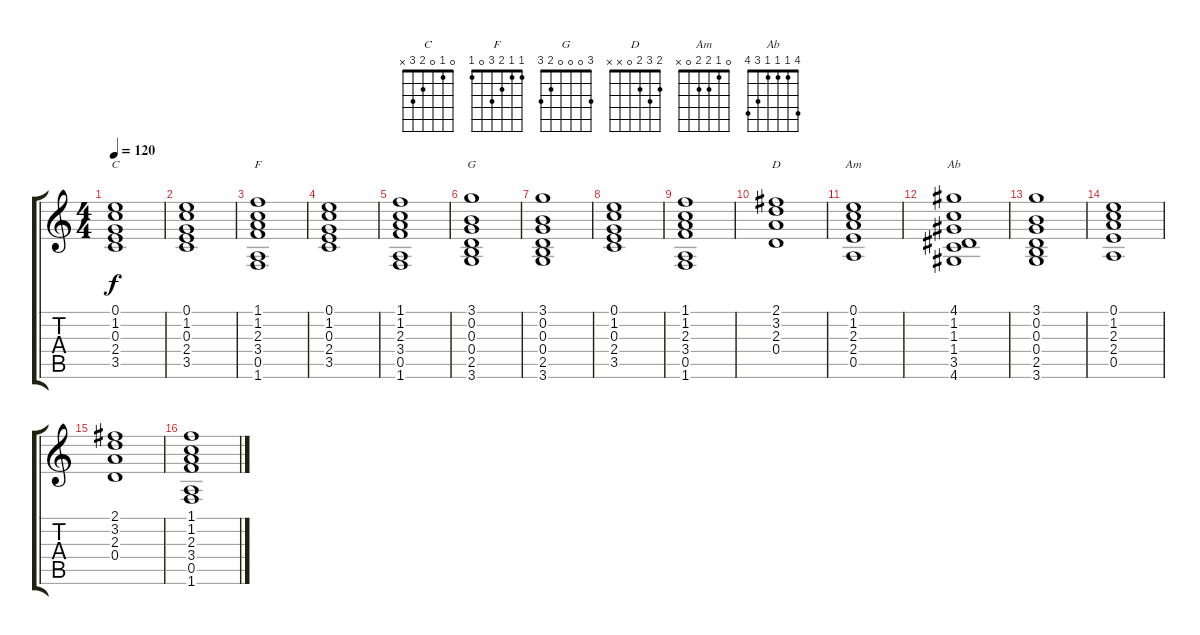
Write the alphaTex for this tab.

\track "" {instrument electricguitarjazz}
\staff {score tabs}
\tuning (E4 B3 G3 D3 A2 E2) {hide}
\chord ("C" 0 1 0 2 3 x)
\chord ("F" 1 1 2 3 0 1)
\chord ("G" 3 0 0 0 2 3)
\chord ("D" 2 3 2 0 x x)
\chord ("Am" 0 1 2 2 0 x)
\chord ("Ab" 4 1 1 1 3 4)
\ts (4 4)
\tempo 120
\clef g2
\ks c
(0.1 1.2 0.3 2.4 3.5).1{ch "C" dy f} |
(0.1 1.2 0.3 2.4 3.5).1 |
(1.1 1.2 2.3 3.4 0.5 1.6).1{ch "F"} |
(0.1 1.2 0.3 2.4 3.5).1 |
(1.1 1.2 2.3 3.4 0.5 1.6).1 |
(3.1 0.2 0.3 0.4 2.5 3.6).1{ch "G"} |
(3.1 0.2 0.3 0.4 2.5 3.6).1 |
(0.1 1.2 0.3 2.4 3.5).1 |
(1.1 1.2 2.3 3.4 0.5 1.6).1 |
(2.1 3.2 2.3 0.4).1{ch "D"} |
(0.1 1.2 2.3 2.4 0.5).1{ch "Am"} |
(4.1 1.2 1.3 1.4 3.5 4.6).1{ch "Ab"} |
(3.1 0.2 0.3 0.4 2.5 3.6).1 |
\section ("" "")
(0.1 1.2 2.3 2.4 0.5).1 |
(2.1 3.2 2.3 0.4).1 |
(1.1 1.2 2.3 3.4 0.5 1.6).1
